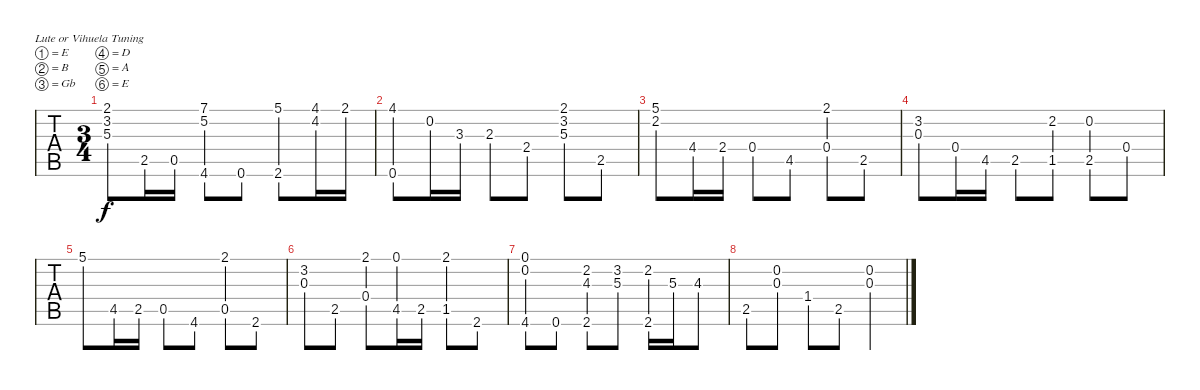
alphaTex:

\bracketExtendMode groupsimilarinstruments
\singleTrackTrackNamePolicy hidden
\multiTrackTrackNamePolicy hidden
\firstSystemTrackNameOrientation horizontal
\otherSystemsTrackNameOrientation horizontal
\track ("Guitar Standard" "Guitar Sta") {instrument acousticguitarsteel}
\staff {tabs}
\tuning (E4 B3 Gb3 D3 A2 E2)
\ts (3 4)
\tempo (120 hide)
\clef g2
\ks c
(2.1 3.2 5.3).8{dy f} 2.5.16 0.5.16 (7.1 5.2 4.6).8 0.6.8 (5.1 2.6).8 (4.1 4.2).16 2.1.16 |
(4.1 0.6).8 0.2.16 3.3.16 2.3.8 2.4.8 (2.1 3.2 5.3).8 2.5.8 |
(5.1 2.2).8 4.4.16 2.4.16 0.4.8 4.5.8 (2.1 0.4).8 2.5.8 |
(3.2 0.3).8 0.4.16 4.5.16 2.5.8 (2.2 1.5).8 (0.2 2.5).8 0.4.8 |
5.1.8 4.5.16 2.5.16 0.5.8 4.6.8 (2.1 0.5).8 2.6.8 |
(3.2 0.3).8 2.5.8 (2.1 0.4).8 (0.1 4.5).16 2.5.16 (2.1 1.5).8 2.6.8 |
(0.1 0.2 4.6).8 0.6.8 (2.2 4.3 2.6).8 (3.2 5.3).8 (2.2 2.6).16 5.3.16 4.3.8 |
2.5.8 (0.2 0.3).8 1.4.8 2.5.8 (0.2 0.3).4
